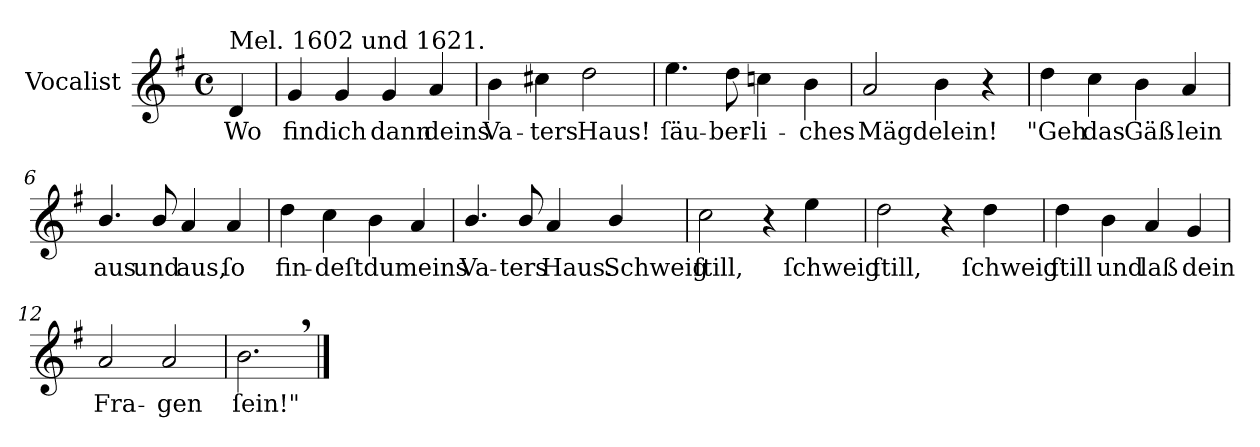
**kern	**text
*part1	*part1
*staff1	*staff1
*I"Vocalist	*
*k[f#]	*
*G:	*
*M4/4	*
*met(c)	*
=	=
!LO:TX:a:t=Mel. 1602 und 1621.	!
4d	Wo
=1	=1
4g	find
4g	ich
4g	dann
4a	deins
=2	=2
4b	Va-
4cc#X	-ters
2dd	Haus!
=3	=3
4.ee	ſäu-
8dd	-ber-
4ccn	-li-
4b	-ches
=4	=4
2a	Mägdelein!
4b	.
4r	.
=5	=5
4dd	"Geh
4cc	das
4b	Gäß-
4a	-lein
=6	=6
4.b/	aus
8b/	und
4a	aus,
4a	ſo
=7	=7
4dd	fin-
4cc	-deſt
4b	du
4a	meins
=8	=8
4.b/	Va-
8b/	-ters
4a	Haus.
4b/	Schweig
=9	=9
2cc	ſtill,
4r	.
4ee	ſchweig
=10	=10
2dd	ſtill,
4r	.
4dd	ſchweig
=11	=11
4dd	ſtill
4b	und
4a	laß
4g	dein
=12	=12
2a	Fra-
2a	-gen
=13	=13
2.b,	ſein!"
==	==
*-	*-
